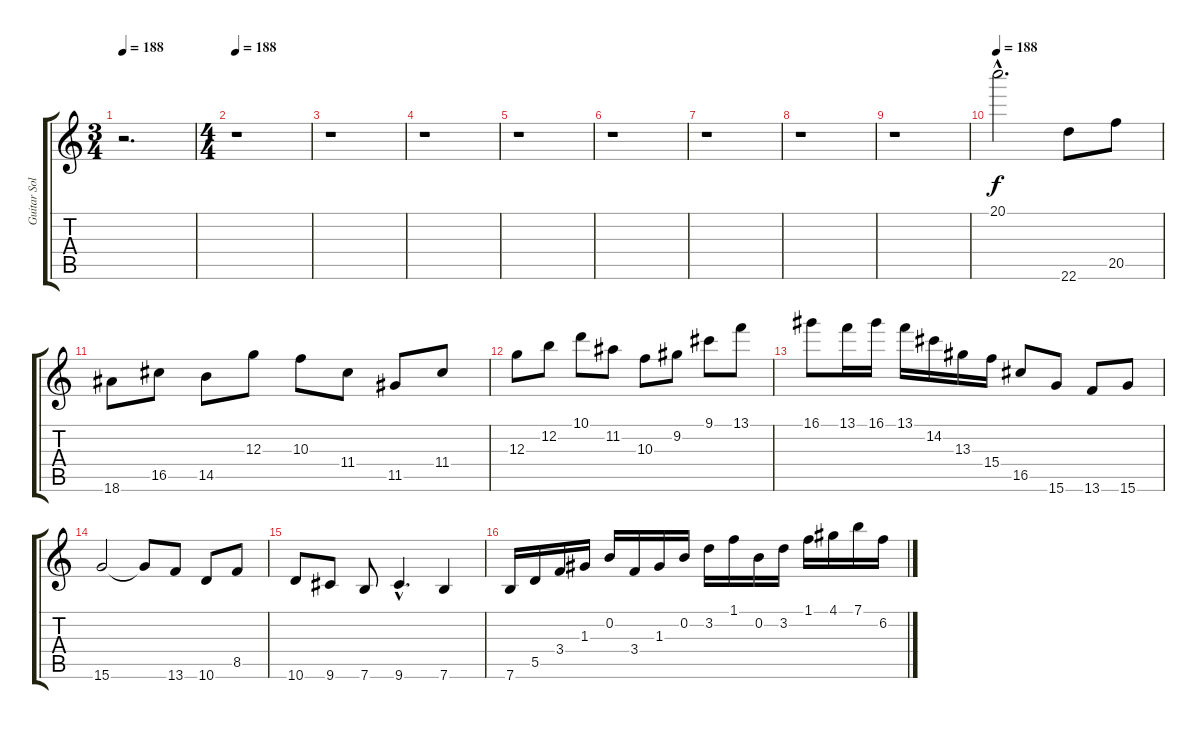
\track ("Guitar Solo" "Guitar Sol") {instrument overdrivenguitar}
\staff {score tabs}
\tuning (E4 B3 G3 D3 A2 E2) {hide}
\ts (3 4)
\tempo 188
\clef g2
\ks c
r.2{d dy f} |
\ts (4 4)
\tempo 188
r.1 |
r.1 |
r.1 |
r.1 |
r.1 |
r.1 |
r.1 |
r.1 |
\tempo 188
20.1{hac}.2{d} 22.6.8 20.5.8 |
18.6.8 16.5.8 14.5.8 12.3.8 10.3.8 11.4.8 11.5.8 11.4.8 |
12.3.8 12.2.8 10.1.8 11.2.8 10.3.8 9.2.8 9.1.8 13.1.8 |
16.1.8 13.1.16 16.1.16 13.1.16 14.2.16 13.3.16 15.4.16 16.5.8 15.6.8 13.6.8 15.6.8 |
15.6.2 15.6{t}.8 13.6.8 10.6.8 8.5.8 |
10.6.8 9.6.8 7.6.8 9.6{hac}.4{d} 7.6.4 |
7.6.16 5.5.16 3.4.16 1.3.16 0.2.16 3.4.16 1.3.16 0.2.16 3.2.16 1.1.16 0.2.16 3.2.16 1.1.16 4.1.16 7.1.16 6.2.16
